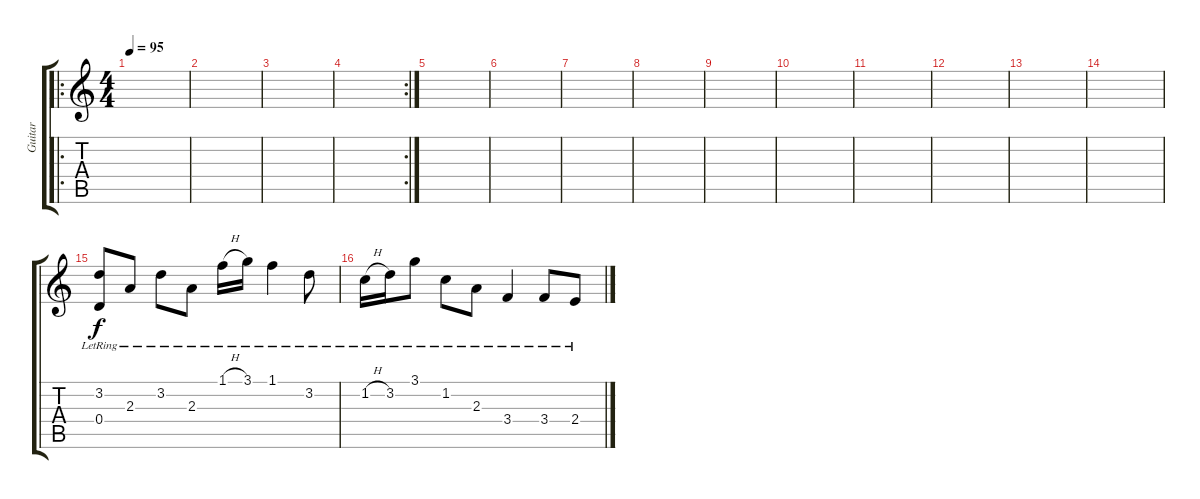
\track ("Guitar" "Guitar") {instrument acousticguitarsteel}
\staff {score tabs}
\tuning (E4 B3 G3 D3 A2 E2) {hide}
\ro
\ts (4 4)
\tempo 95
\clef g2
\ks c
|
|
|
\rc 2
|
|
|
|
|
|
|
|
|
|
|
(3.2{lr} 0.4{lr}).8 2.3{lr}.8 3.2{lr}.8 2.3{lr}.8 1.1{h lr}.16 3.1{lr}.16 1.1{lr}.4 3.2{lr}.8 |
1.2{h lr}.16 3.2{lr}.16 3.1{lr}.8 1.2{lr}.8 2.3{lr}.8 3.4{lr}.4 3.4{lr}.8 2.4{lr}.8
